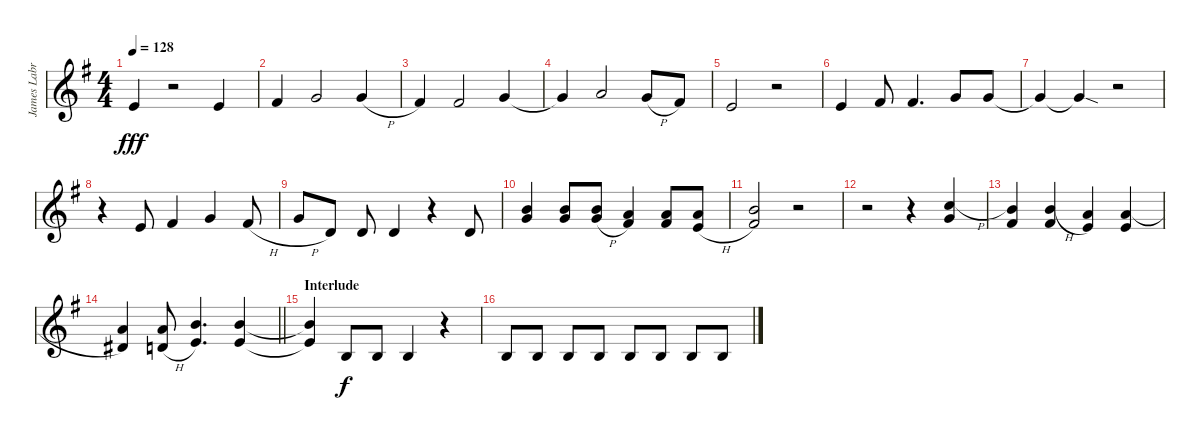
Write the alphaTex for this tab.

\track ("James Labrie" "James Labr") {instrument voiceoohs}
\staff {score}
\tuning (E4 B3 G3 D3 A2 E2) {hide}
\ts (4 4)
\tempo 128
\clef g2
\ks eminor
0.1{t}.4{dy fff} r.2 0.1.4 |
2.1.4 3.1.2 3.1{h}.4 |
2.1.4 2.1.2 3.1.4 |
3.1{t}.4 5.1.2 3.1{h}.8 2.1.8 |
0.1.2 r.2 |
0.1.4 2.1.8 2.1.4{d} 3.1.8 3.1.8 |
3.1{t}.4 3.1{sod t}.4 r.2 |
r.4 0.1.8 2.1.4 3.1.4 7.2{h}.8 |
8.2{h}.8 3.2.8 3.2.8 3.2.4 r.4 3.2.8 |
(3.1 12.2).4 (7.1 8.2).8 (7.1{h} 8.2{h}).8 (5.1 7.2).4 (5.1 7.2).8 (5.1{h} 5.2{h}).8 |
(7.1 7.2).2 r.2 |
r.2 r.4 (8.2{h} 17.3{h}).4 |
(7.2 16.3).4 (2.1{h} 12.2{h}).4 (5.1 5.2).4 (0.1{h} 10.2{h}).4 |
\barLineRight lightlight
(5.1 4.2).4 (14.3 12.4{h}).8 (12.2 14.4).4{d} (7.1 5.2).4 |
\section ("" "Interlude")
(7.1{t} 5.2{t}).4 0.2.8{dy f} 0.2.8 0.2.4 r.4 |
0.2.8 0.2.8 0.2.8 0.2.8 0.2.8 0.2.8 0.2.8 0.2.8
